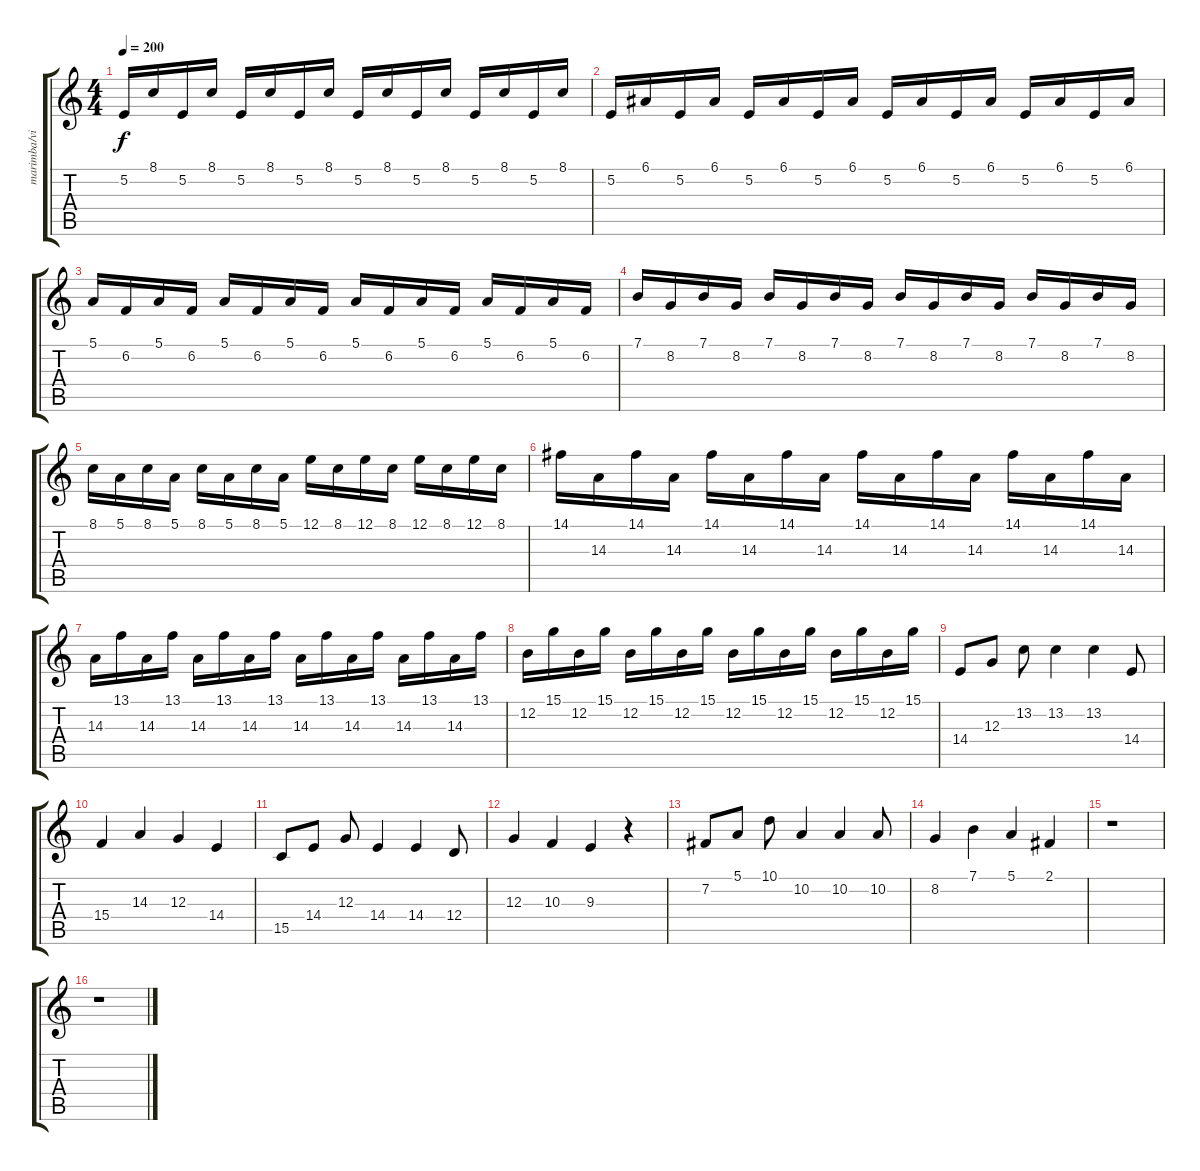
\track ("marimba/vibe        " "marimba/vi") {instrument marimba}
\staff {score tabs}
\tuning (E4 B3 G3 D3 A2 E2) {hide}
\ts (4 4)
\tempo 200
\clef g2
\ks c
5.2.16{dy f} 8.1.16 5.2.16 8.1.16 5.2.16 8.1.16 5.2.16 8.1.16 5.2.16 8.1.16 5.2.16 8.1.16 5.2.16 8.1.16 5.2.16 8.1.16 |
5.2.16 6.1.16 5.2.16 6.1.16 5.2.16 6.1.16 5.2.16 6.1.16 5.2.16 6.1.16 5.2.16 6.1.16 5.2.16 6.1.16 5.2.16 6.1.16 |
5.1.16 6.2.16 5.1.16 6.2.16 5.1.16 6.2.16 5.1.16 6.2.16 5.1.16 6.2.16 5.1.16 6.2.16 5.1.16 6.2.16 5.1.16 6.2.16 |
7.1.16 8.2.16 7.1.16 8.2.16 7.1.16 8.2.16 7.1.16 8.2.16 7.1.16 8.2.16 7.1.16 8.2.16 7.1.16 8.2.16 7.1.16 8.2.16 |
8.1.16 5.1.16 8.1.16 5.1.16 8.1.16 5.1.16 8.1.16 5.1.16 12.1.16 8.1.16 12.1.16 8.1.16 12.1.16 8.1.16 12.1.16 8.1.16 |
14.1.16 14.3.16 14.1.16 14.3.16 14.1.16 14.3.16 14.1.16 14.3.16 14.1.16 14.3.16 14.1.16 14.3.16 14.1.16 14.3.16 14.1.16 14.3.16 |
14.3.16 13.1.16 14.3.16 13.1.16 14.3.16 13.1.16 14.3.16 13.1.16 14.3.16 13.1.16 14.3.16 13.1.16 14.3.16 13.1.16 14.3.16 13.1.16 |
12.2.16 15.1.16 12.2.16 15.1.16 12.2.16 15.1.16 12.2.16 15.1.16 12.2.16 15.1.16 12.2.16 15.1.16 12.2.16 15.1.16 12.2.16 15.1.16 |
14.4.8 12.3.8 13.2.8 13.2.4 13.2.4 14.4.8 |
15.4.4 14.3.4 12.3.4 14.4.4 |
15.5.8 14.4.8 12.3.8 14.4.4 14.4.4 12.4.8 |
12.3.4 10.3.4 9.3.4 r.4 |
7.2.8 5.1.8 10.1.8 10.2.4 10.2.4 10.2.8 |
8.2.4 7.1.4 5.1.4 2.1.4 |
r.1 |
r.1
